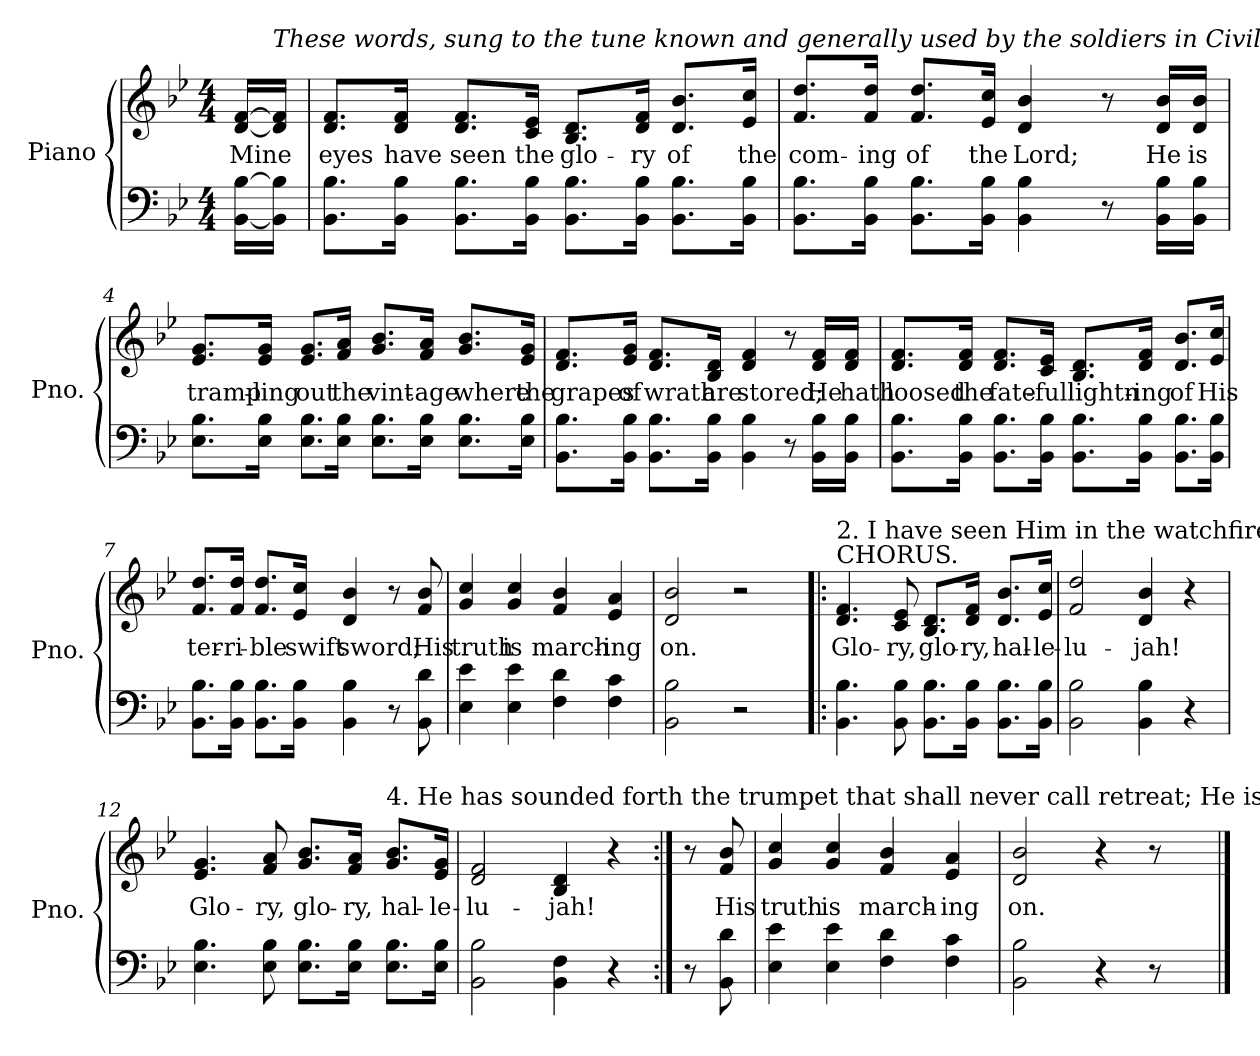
**kern	**kern	**text
*part1	*part1	*part1
*staff2	*staff1	*staff1
*I"Piano	*	*
*I'Pno.	*	*
*clefF4	*clefG2	*
*k[b-e-]	*k[b-e-]	*
*B-:	*B-:	*
*M4/4	*M4/4	*
=1	=1	=1
!	!	!LO:LY:b
[16BB-\ [16B-\LL	[16d/ [16f/LL	Mine
!	!LO:TX:a:i:t=These words, sung to the tune known and generally used by the soldiers in Civil War times as "John Brown'sBody," were written in December, 1861, in the course of a visit the author made to washington.  Impelled bythe grim reality and significance of the war as it appeared in its nearer aspects, she wrote the verses under theinspiration of intese patriotic feeling, and a great Battle Hymn was born, never to die.	!
16BB-\] 16B-\]JJ	16d/] 16f/]JJ	.
=2	=2	=2
!	!	!LO:LY:b
8.BB-\ 8.B-\L	8.d/ 8.f/L	eyes
!	!	!LO:LY:b
16BB-\ 16B-\Jk	16d/ 16f/Jk	have
!	!	!LO:LY:b
8.BB-\ 8.B-\L	8.d/ 8.f/L	seen
!	!	!LO:LY:b
16BB-\ 16B-\Jk	16c/ 16e-/Jk	the
!	!	!LO:LY:b
8.BB-\ 8.B-\L	8.B-/ 8.d/L	glo-
!	!	!LO:LY:b
16BB-\ 16B-\Jk	16d/ 16f/Jk	-ry
!	!	!LO:LY:b
8.BB-\ 8.B-\L	8.d/ 8.b-/L	of
!	!	!LO:LY:b
16BB-\ 16B-\Jk	16e-/ 16cc/Jk	the
=3	=3	=3
!	!	!LO:LY:b
8.BB-\ 8.B-\L	8.f/ 8.dd/L	com-
!	!	!LO:LY:b
16BB-\ 16B-\Jk	16f/ 16dd/Jk	-ing
!	!	!LO:LY:b
8.BB-\ 8.B-\L	8.f/ 8.dd/L	of
!	!	!LO:LY:b
16BB-\ 16B-\Jk	16e-/ 16cc/Jk	the
!	!	!LO:LY:b
4BB-\ 4B-\	4d/ 4b-/	Lord;
8r	8r	.
!	!	!LO:LY:b
16BB-\ 16B-\LL	16d/ 16b-/LL	He
!	!	!LO:LY:b
16BB-\ 16B-\JJ	16d/ 16b-/JJ	is
!!LO:LB:g=z
=4	=4	=4
!	!	!LO:LY:b
8.E-\ 8.B-\L	8.e-/ 8.g/L	tramp-
!	!	!LO:LY:b
16E-\ 16B-\Jk	16e-/ 16g/Jk	-ling
!	!	!LO:LY:b
8.E-\ 8.B-\L	8.e-/ 8.g/L	out
!	!	!LO:LY:b
16E-\ 16B-\Jk	16f/ 16a/Jk	the
!	!	!LO:LY:b
8.E-\ 8.B-\L	8.g/ 8.b-/L	vint-
!	!	!LO:LY:b
16E-\ 16B-\Jk	16f/ 16a/Jk	-age
!	!	!LO:LY:b
8.E-\ 8.B-\L	8.g/ 8.b-/L	where
!	!	!LO:LY:b
16E-\ 16B-\Jk	16e-/ 16g/Jk	the
=5	=5	=5
!	!	!LO:LY:b
8.BB-\ 8.B-\L	8.d/ 8.f/L	grapes
!	!	!LO:LY:b
16BB-\ 16B-\Jk	16e-/ 16g/Jk	of
!	!	!LO:LY:b
8.BB-\ 8.B-\L	8.d/ 8.f/L	wrath
!	!	!LO:LY:b
16BB-\ 16B-\Jk	16B-/ 16d/Jk	are
!	!	!LO:LY:b
4BB-\ 4B-\	4d/ 4f/	stored;
8r	8r	.
!	!	!LO:LY:b
16BB-\ 16B-\LL	16d/ 16f/LL	He
!	!	!LO:LY:b
16BB-\ 16B-\JJ	16d/ 16f/JJ	hath
!!LO:LB:g=z
=6	=6	=6
!	!	!LO:LY:b
8.BB-\ 8.B-\L	8.d/ 8.f/L	loosed
!	!	!LO:LY:b
16BB-\ 16B-\Jk	16d/ 16f/Jk	the
!	!	!LO:LY:b
8.BB-\ 8.B-\L	8.d/ 8.f/L	fate-
!	!	!LO:LY:b
16BB-\ 16B-\Jk	16c/ 16e-/Jk	-ful
!	!	!LO:LY:b
8.BB-\ 8.B-\L	8.B-/ 8.d/L	lightn-
!	!	!LO:LY:b
16BB-\ 16B-\Jk	16d/ 16f/Jk	-ing
!	!	!LO:LY:b
8.BB-\ 8.B-\L	8.d/ 8.b-/L	of
!	!	!LO:LY:b
16BB-\ 16B-\Jk	16e-/ 16cc/Jk	His
=7	=7	=7
!	!	!LO:LY:b
8.BB-\ 8.B-\L	8.f/ 8.dd/L	ter-
!	!	!LO:LY:b
16BB-\ 16B-\Jk	16f/ 16dd/Jk	-ri-
!	!	!LO:LY:b
8.BB-\ 8.B-\L	8.f/ 8.dd/L	-ble
!	!	!LO:LY:b
16BB-\ 16B-\Jk	16e-/ 16cc/Jk	swift
!	!	!LO:LY:b
4BB-\ 4B-\	4d/ 4b-/	sword;
8r	8r	.
!	!	!LO:LY:b
8BB-\ 8d\	8f/ 8b-/	His
=8	=8	=8
!	!	!LO:LY:b
4E-\ 4e-\	4g/ 4cc/	truth
!	!	!LO:LY:b
4E-\ 4e-\	4g/ 4cc/	is
!	!	!LO:LY:b
4F\ 4d\	4f/ 4b-/	march-
!	!	!LO:LY:b
4F\ 4c\	4e-/ 4a/	-ing
=9	=9	=9
!	!	!LO:LY:b
2BB-\ 2B-\	2d/ 2b-/	on.
2r	2r	.
!!LO:LB:g=z
=10!|:	=10!|:	=10!|:
!	!LO:TX:a:t=CHORUS.	!
!	!LO:TX:a:t=2. I have seen Him in the watchfires of a hundred circling camps,    They have builded Him an altar in the evening dews and damps;    I can read His righteous sentence by the dim and flaring lamps&colon;    His day is marching on.3. I have read a fiery gospel writ in burnished rows of steel&colon;    "As ye deal with My contemners, so with you My grace shall deal&colon;    "Let the Hero born of woman crush the serpent with His heel,    Since God is marching on.	!
!	!	!LO:LY:b
4.BB-\ 4.B-\	4.d/ 4.f/	Glo-
!	!	!LO:LY:b
8BB-\ 8B-\	8c/ 8e-/	-ry,
!	!	!LO:LY:b
8.BB-\ 8.B-\L	8.B-/ 8.d/L	glo-
!	!	!LO:LY:b
16BB-\ 16B-\Jk	16d/ 16f/Jk	-ry,
!	!	!LO:LY:b
8.BB-\ 8.B-\L	8.d/ 8.b-/L	hal-
!	!	!LO:LY:b
16BB-\ 16B-\Jk	16e-/ 16cc/Jk	-le-
=11	=11	=11
!	!	!LO:LY:b
2BB-\ 2B-\	2f/ 2dd/	-lu-
!	!	!LO:LY:b
4BB-\ 4B-\	4d/ 4b-/	-jah!
4r	4r	.
=12	=12	=12
!	!	!LO:LY:b
4.E-\ 4.B-\	4.e-/ 4.g/	Glo-
!	!	!LO:LY:b
8E-\ 8B-\	8f/ 8a/	-ry,
!	!	!LO:LY:b
8.E-\ 8.B-\L	8.g/ 8.b-/L	glo-
!	!	!LO:LY:b
16E-\ 16B-\Jk	16f/ 16a/Jk	-ry,
!	!LO:TX:a:t=4. He has sounded forth the trumpet that shall never call retreat;    He is sifting out the hearts of men before His judgent seat.    Oh, be swift, my soul, to answer Him!  be jubilant, my feet!    Our God is marching on.5. In the beauty of the lilies Christ was born across the sea,    With a glory in His bosom that transfigures you and me&colon;    As He died to make men holy let us die to make men free,    While God is marching on.	!
!	!	!LO:LY:b
8.E-\ 8.B-\L	8.g/ 8.b-/L	hal-
!	!	!LO:LY:b
16E-\ 16B-\Jk	16e-/ 16g/Jk	-le-
=13	=13	=13
!	!	!LO:LY:b
2BB-\ 2B-\	2d/ 2f/	-lu-
!	!	!LO:LY:b
4BB-\ 4F\	4B-/ 4d/	-jah!
4r	4r	.
=14:|!	=14:|!	=14:|!
8r	8r	.
!	!	!LO:LY:b
8BB-\ 8d\	8f/ 8b-/	His
=15	=15	=15
!	!	!LO:LY:b
4E-\ 4e-\	4g/ 4cc/	truth
!	!	!LO:LY:b
4E-\ 4e-\	4g/ 4cc/	is
!	!	!LO:LY:b
4F\ 4d\	4f/ 4b-/	march-
!	!	!LO:LY:b
4F\ 4c\	4e-/ 4a/	-ing
=16	=16	=16
!	!	!LO:LY:b
2BB-\ 2B-\	2d/ 2b-/	on.
4r	4r	.
8r	8r	.
8ryy	8ryy	.
==	==	==
*-	*-	*-
